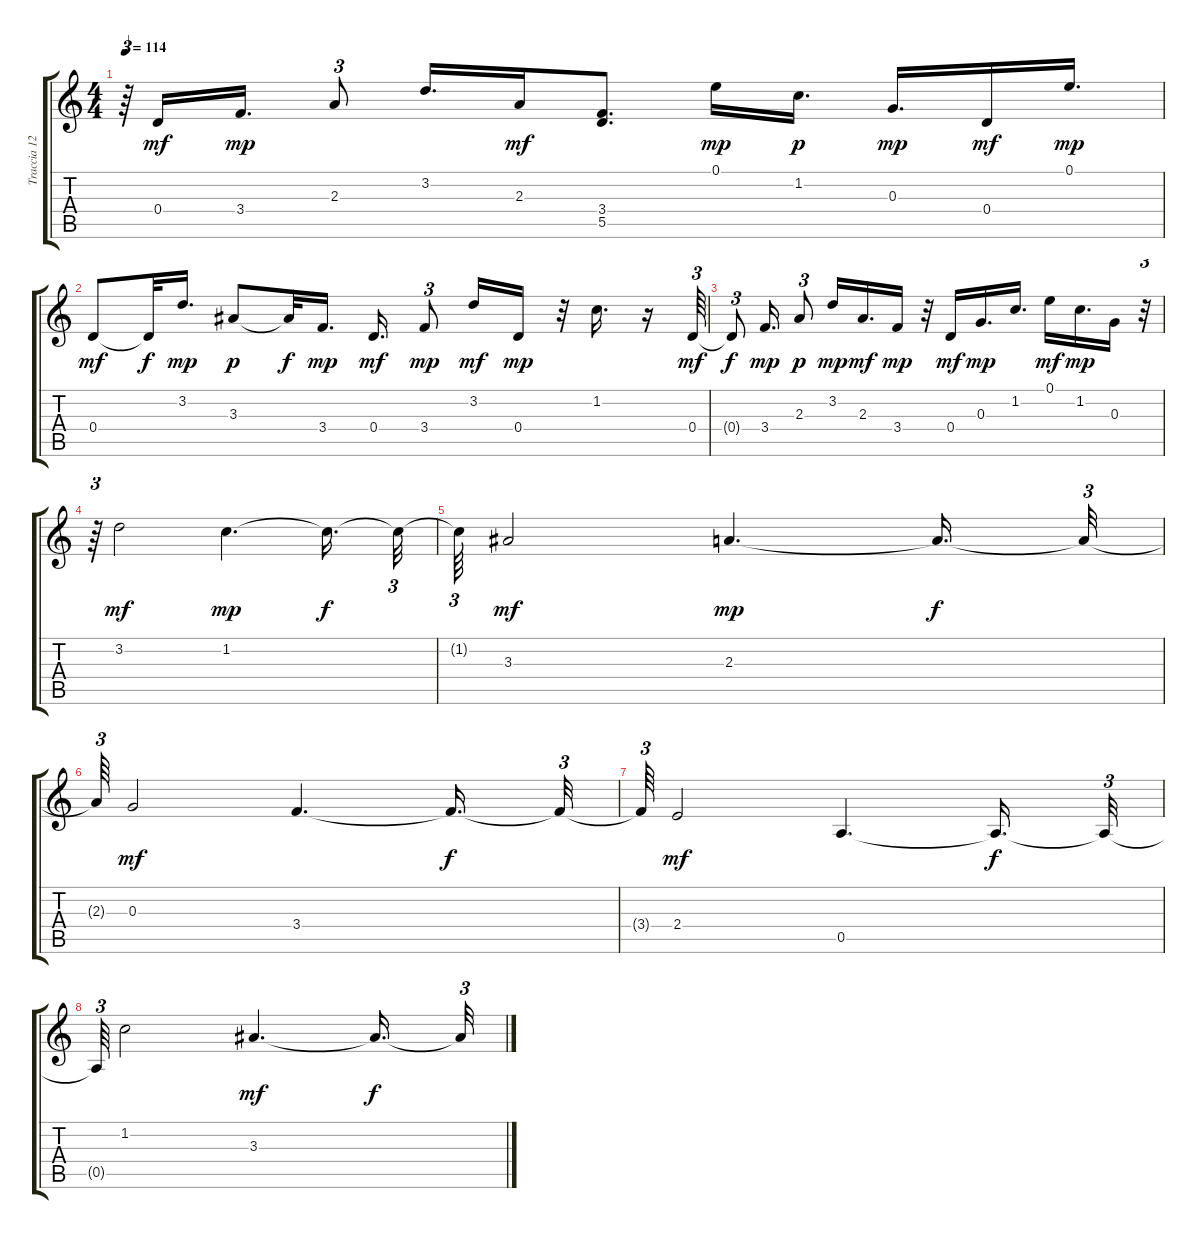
\track ("Traccia 12" "Traccia 12") {instrument acousticguitarnylon}
\staff {score tabs}
\tuning (E4 B3 G3 D3 A2 E2) {hide}
\ts (4 4)
\tempo 114
\clef g2
\ks c
r.64{tu (3 2) dy mp} 0.4.16{dy mf} 3.4.16{d dy mp} 2.3.8{tu (3 2)} 3.2.16{d} 2.3.16{dy mf} (3.4 5.5).8{d} 0.1.16{dy mp} 1.2.16{d dy p} 0.3.16{d dy mp} 0.4.16{dy mf} 0.1.16{d dy mp} |
0.4.8{dy mf} 0.4{t}.32{dy f} 3.2.16{d dy mp} 3.3.8{dy p} 3.3{t}.32{dy f} 3.4.16{d dy mp} 0.4.16{d dy mf} 3.4.8{tu (3 2) dy mp} 3.2.16{dy mf} 0.4.16{dy mp} r.32 1.2.16{d} r.16 0.4.64{tu (3 2) dy mf} |
0.4{t}.8{tu (3 2) dy f} 3.4.16{d dy mp} 2.3.8{tu (3 2) dy p} 3.2.16{dy mp} 2.3.16{d dy mf} 3.4.16{dy mp} r.32 0.4.16{dy mf} 0.3.16{d dy mp} 1.2.16{d} 0.1.16{dy mf} 1.2.16{d dy mp} 0.3.16 r.32{tu (3 2)} |
r.64{tu (3 2)} 3.2.2{dy mf} 1.2.4{d dy mp} 1.2{t}.16{d dy f} 1.2{t}.32{tu (3 2)} |
1.2{t}.64{tu (3 2)} 3.3.2{dy mf} 2.3.4{d dy mp} 2.3{t}.16{d dy f} 2.3{t}.32{tu (3 2)} |
2.3{t}.64{tu (3 2)} 0.3.2{dy mf} 3.4.4{d} 3.4{t}.16{d dy f} 3.4{t}.32{tu (3 2)} |
3.4{t}.64{tu (3 2)} 2.4.2{dy mf} 0.5.4{d} 0.5{t}.16{d dy f} 0.5{t}.32{tu (3 2)} |
0.5{t}.64{tu (3 2)} 1.2.2 3.3.4{d dy mf} 3.3{t}.16{d dy f} 3.3{t}.32{tu (3 2)}
